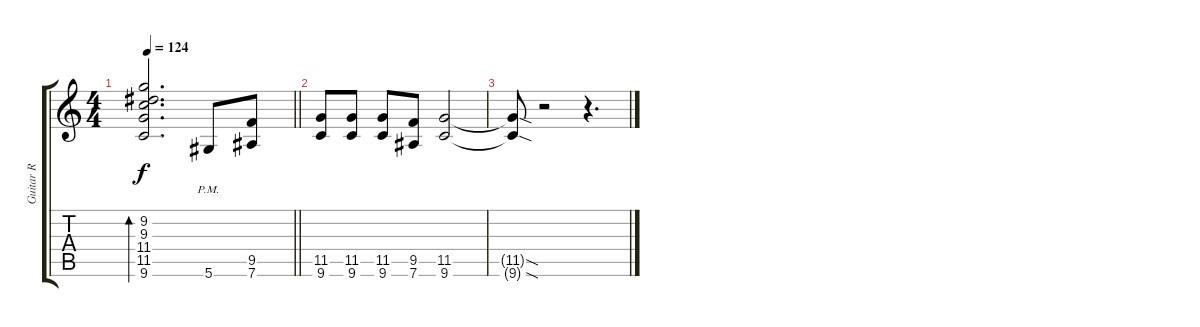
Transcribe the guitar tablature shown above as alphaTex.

\track ("Guitar R" "Guitar R") {instrument overdrivenguitar}
\staff {score tabs}
\tuning (Eb4 Bb3 Gb3 Db3 Ab2 Eb2) {hide}
\ts (4 4)
\tempo 124
\clef g2
\barLineRight lightlight
\ks c
(9.2 9.3 11.4 11.5 9.6).2{d bd 60 dy f} 5.6{pm}.8 (9.5 7.6).8 |
(11.5 9.6).8 (11.5 9.6).8 (11.5 9.6).8 (9.5 7.6).8 (11.5 9.6).2 |
(11.5{sod t} 9.6{sod t}).8 r.2 r.4{d}
